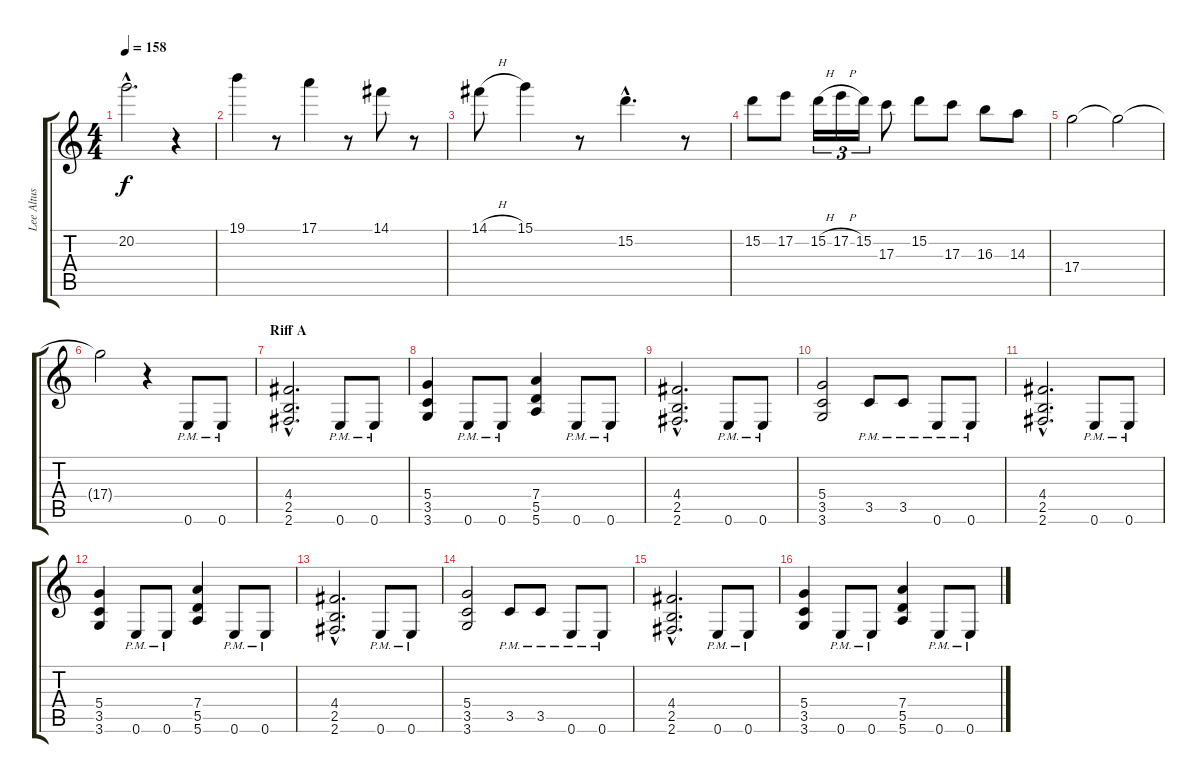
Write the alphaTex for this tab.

\track ("Lee Altus" "Lee Altus") {instrument distortionguitar}
\staff {score tabs}
\tuning (E4 B3 G3 D3 A2 E2) {hide}
\ts (4 4)
\tempo 158
\clef g2
\ks c
20.2{hac}.2{d dy f} r.4 |
19.1.4 r.8 17.1.4 r.8 14.1.8 r.8 |
14.1{h}.8 15.1.4 r.8 15.2{hac}.4{d} r.8 |
15.2.8 17.2.8 15.2{h}.16{tu (3 2)} 17.2{h}.16{tu (3 2)} 15.2.16{tu (3 2)} 17.3.8 15.2.8 17.3.8 16.3.8 14.3.8 |
17.4.2 17.4{t}.2{volume 0} |
17.4{t}.2 r.4 0.6{pm}.8{volume 14 balance 12 instrument distortionguitar} 0.6{pm}.8 |
\section ("" "Riff A")
(4.4{hac} 2.5{hac} 2.6{hac}).2{d} 0.6{pm}.8 0.6{pm}.8 |
(5.4 3.5 3.6).4 0.6{pm}.8 0.6{pm}.8 (7.4 5.5 5.6).4 0.6{pm}.8 0.6{pm}.8 |
(4.4{hac} 2.5{hac} 2.6{hac}).2{d} 0.6{pm}.8 0.6{pm}.8 |
(5.4 3.5 3.6).2 3.5{pm}.8 3.5{pm}.8 0.6{pm}.8 0.6{pm}.8 |
(4.4{hac} 2.5{hac} 2.6{hac}).2{d} 0.6{pm}.8 0.6{pm}.8 |
(5.4 3.5 3.6).4 0.6{pm}.8 0.6{pm}.8 (7.4 5.5 5.6).4 0.6{pm}.8 0.6{pm}.8 |
(4.4{hac} 2.5{hac} 2.6{hac}).2{d} 0.6{pm}.8 0.6{pm}.8 |
(5.4 3.5 3.6).2 3.5{pm}.8 3.5{pm}.8 0.6{pm}.8 0.6{pm}.8 |
(4.4{hac} 2.5{hac} 2.6{hac}).2{d} 0.6{pm}.8 0.6{pm}.8 |
(5.4 3.5 3.6).4 0.6{pm}.8 0.6{pm}.8 (7.4 5.5 5.6).4 0.6{pm}.8 0.6{pm}.8
